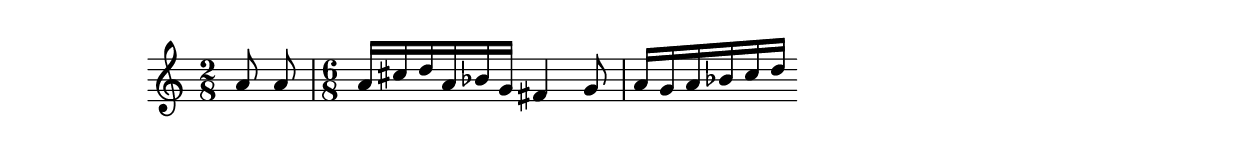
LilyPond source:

#(ly:set-option 'old-relative)
\version "1.9.0"

\header{
texidoc="
The first two a8 notes should not be beamed.
Also, no automatic beaming accross bar lines.
"
}

\score{
\notes \notes\relative c'' {
\time 2/8
a8 a
\time 6/8
a16 cis d a bes g fis4 g8
%a4. fis4 g8
a16 g a bes c d % ees8 d c
}
\paper{
   raggedright = ##t
}
}
